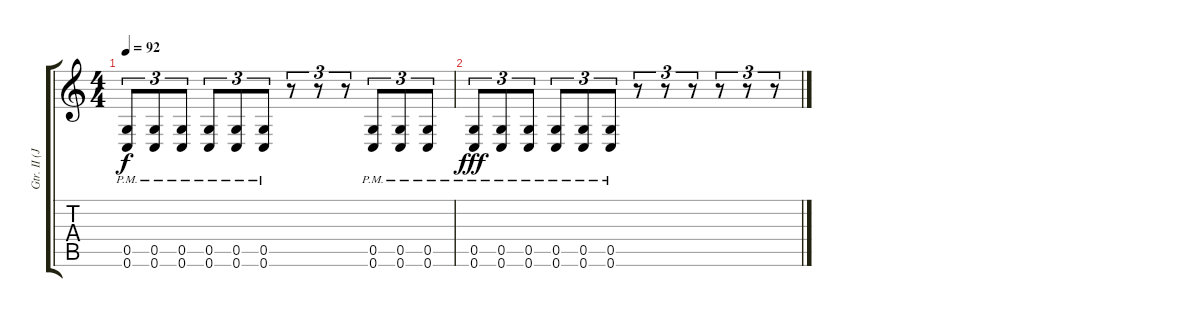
\track ("Gtr. II (Jämsen)" "Gtr. II (J") {instrument distortionguitar}
\staff {score tabs}
\tuning (D4 A3 F3 C3 G2 C2) {hide}
\ts (4 4)
\tempo 92
\clef g2
\ks c
(0.5{pm} 0.6{pm}).8{tu (3 2) dy f} (0.5{pm} 0.6{pm}).8{tu (3 2)} (0.5{pm} 0.6{pm}).8{tu (3 2)} (0.5{pm} 0.6{pm}).8{tu (3 2)} (0.5{pm} 0.6{pm}).8{tu (3 2)} (0.5{pm} 0.6{pm}).8{tu (3 2)} r.8{tu (3 2)} r.8{tu (3 2)} r.8{tu (3 2)} (0.5{pm} 0.6{pm}).8{tu (3 2)} (0.5{pm} 0.6{pm}).8{tu (3 2)} (0.5{pm} 0.6{pm}).8{tu (3 2)} |
(0.5{pm} 0.6{pm}).8{tu (3 2) dy fff} (0.5{pm} 0.6{pm}).8{tu (3 2)} (0.5{pm} 0.6{pm}).8{tu (3 2)} (0.5{pm} 0.6{pm}).8{tu (3 2)} (0.5{pm} 0.6{pm}).8{tu (3 2)} (0.5{pm} 0.6{pm}).8{tu (3 2)} r.8{tu (3 2)} r.8{tu (3 2)} r.8{tu (3 2)} r.8{tu (3 2)} r.8{tu (3 2)} r.8{tu (3 2)}
